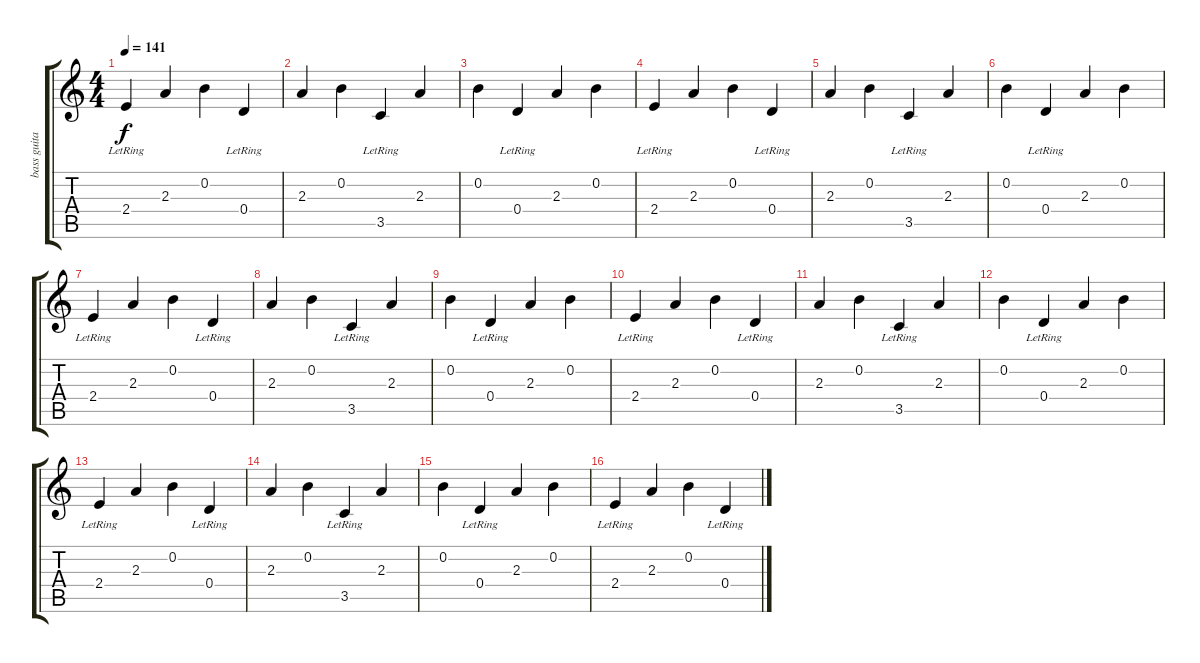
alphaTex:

\track ("bass guitar" "bass guita") {instrument acousticguitarnylon}
\staff {score tabs}
\tuning (E4 B3 G3 D3 A2 E2) {hide}
\ts (4 4)
\tempo 141
\clef g2
\ks c
2.4{lr}.4{dy f instrument acousticguitarnylon} 2.3.4 0.2.4 0.4{lr}.4 |
2.3.4 0.2.4 3.5{lr}.4 2.3.4 |
0.2.4 0.4{lr}.4 2.3.4 0.2.4 |
2.4{lr}.4 2.3.4 0.2.4 0.4{lr}.4 |
2.3.4 0.2.4 3.5{lr}.4 2.3.4 |
0.2.4 0.4{lr}.4 2.3.4 0.2.4 |
2.4{lr}.4 2.3.4 0.2.4 0.4{lr}.4 |
2.3.4 0.2.4 3.5{lr}.4 2.3.4 |
0.2.4 0.4{lr}.4 2.3.4 0.2.4 |
2.4{lr}.4 2.3.4 0.2.4 0.4{lr}.4 |
2.3.4 0.2.4 3.5{lr}.4 2.3.4 |
0.2.4 0.4{lr}.4 2.3.4 0.2.4 |
2.4{lr}.4 2.3.4 0.2.4 0.4{lr}.4 |
2.3.4 0.2.4 3.5{lr}.4 2.3.4 |
0.2.4 0.4{lr}.4 2.3.4 0.2.4 |
2.4{lr}.4 2.3.4 0.2.4 0.4{lr}.4
